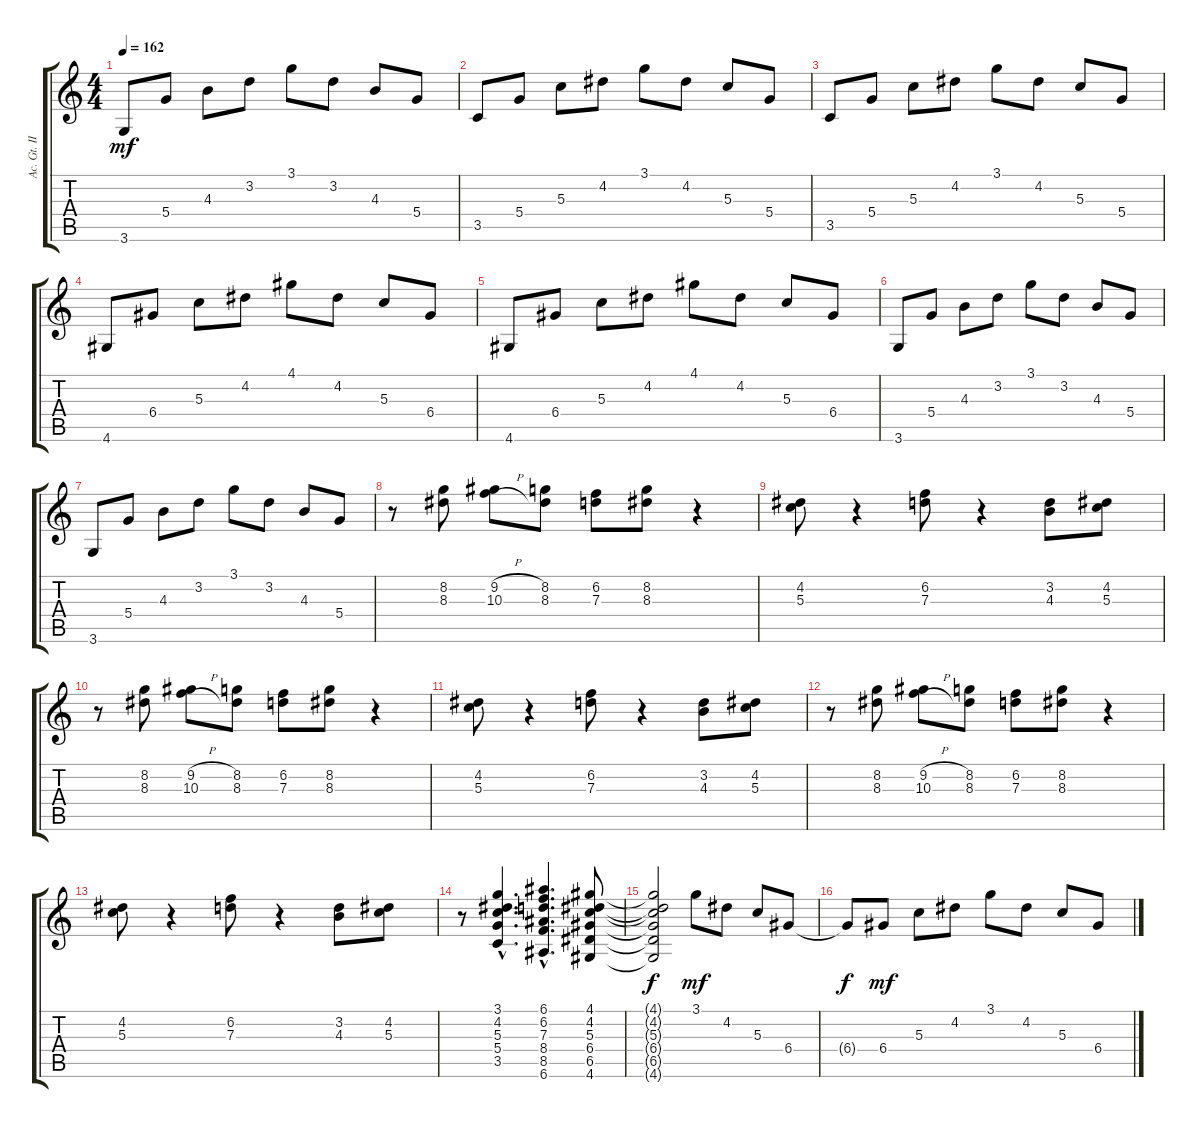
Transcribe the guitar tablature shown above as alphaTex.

\track ("Ac. Gt. II" "Ac. Gt. II") {instrument acousticguitarsteel}
\staff {score tabs}
\tuning (E4 B3 G3 D3 A2 E2) {hide}
\ts (4 4)
\tempo 162
\clef g2
\ks c
3.6.8{dy mf} 5.4.8 4.3.8 3.2.8 3.1.8 3.2.8 4.3.8 5.4.8 |
3.5.8 5.4.8 5.3.8 4.2.8 3.1.8 4.2.8 5.3.8 5.4.8 |
3.5.8 5.4.8 5.3.8 4.2.8 3.1.8 4.2.8 5.3.8 5.4.8 |
4.6.8 6.4.8 5.3.8 4.2.8 4.1.8 4.2.8 5.3.8 6.4.8 |
4.6.8 6.4.8 5.3.8 4.2.8 4.1.8 4.2.8 5.3.8 6.4.8 |
3.6.8 5.4.8 4.3.8 3.2.8 3.1.8 3.2.8 4.3.8 5.4.8 |
3.6.8 5.4.8 4.3.8 3.2.8 3.1.8 3.2.8 4.3.8 5.4.8 |
r.8 (8.2 8.3).8 (9.2{h} 10.3{h}).8 (8.2 8.3).8 (6.2 7.3).8 (8.2 8.3).8 r.4 |
(4.2 5.3).8 r.4 (6.2 7.3).8 r.4 (3.2 4.3).8 (4.2 5.3).8 |
r.8 (8.2 8.3).8 (9.2{h} 10.3{h}).8 (8.2 8.3).8 (6.2 7.3).8 (8.2 8.3).8 r.4 |
(4.2 5.3).8 r.4 (6.2 7.3).8 r.4 (3.2 4.3).8 (4.2 5.3).8 |
r.8 (8.2 8.3).8 (9.2{h} 10.3{h}).8 (8.2 8.3).8 (6.2 7.3).8 (8.2 8.3).8 r.4 |
(4.2 5.3).8 r.4 (6.2 7.3).8 r.4 (3.2 4.3).8 (4.2 5.3).8 |
r.8 (3.1{hac} 4.2{hac} 5.3{hac} 5.4{hac} 3.5{hac}).4{d} (6.1{hac} 6.2{hac} 7.3{hac} 8.4{hac} 8.5{hac} 6.6{hac}).4{d} (4.1 4.2 5.3 6.4 6.5 4.6).8 |
(4.1{t} 4.2{t} 5.3{t} 6.4{t} 6.5{t} 4.6{t}).2{dy f} 3.1.8{dy mf} 4.2.8 5.3.8 6.4.8 |
6.4{t}.8{dy f} 6.4.8{dy mf} 5.3.8 4.2.8 3.1.8 4.2.8 5.3.8 6.4.8
